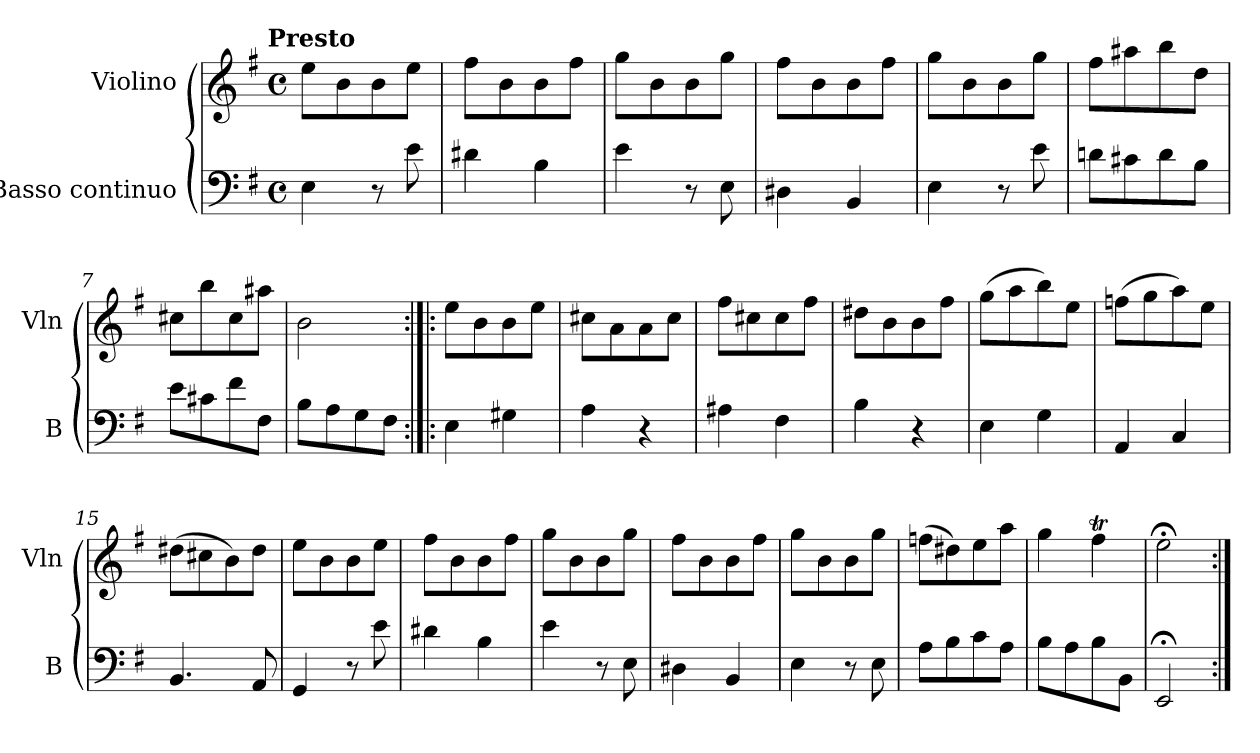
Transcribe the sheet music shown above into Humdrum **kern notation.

**kern	**kern
*part2	*part1
*staff2	*staff1
*I"Basso continuo	*I"Violino
*I'B	*I'Vln
*clefF4	*clefG2
*k[f#]	*k[f#]
*e:	*e:
!!LO:TX:omd:t=Presto
*M2/2	*M2/2
*met(c)	*met(c)
*MM184	*MM184
=1	=1
4E\	8ee\L
.	8b\
8r	8b\
8e\	8ee\J
=2	=2
4d#X\	8ff#\L
.	8b\
4B\	8b\
.	8ff#\J
=3	=3
4e\	8gg\L
.	8b\
8r	8b\
8E\	8gg\J
=4	=4
4D#X\	8ff#\L
.	8b\
4BB/	8b\
.	8ff#\J
=5	=5
4E\	8gg\L
.	8b\
8r	8b\
8e\	8gg\J
=6	=6
8dn\L	8ff#\L
8c#X\	8aa#X\
8d\	8bb\
8B\J	8dd\J
=7	=7
8e\L	8cc#X\L
8c#X\	8bb\
8f#\	8cc#\
8F#\J	8aa#X\J
=8	=8
8B\L	2b\
8A\	.
8G\	.
8F#\J	.
=9:|!|:	=9:|!|:
4E\	8ee\L
.	8b\
4G#X\	8b\
.	8ee\J
=10	=10
4A\	8cc#X\L
.	8a\
4r	8a\
.	8cc#\J
=11	=11
4A#X\	8ff#\L
.	8cc#X\
4F#\	8cc#\
.	8ff#\J
=12	=12
4B\	8dd#X\L
.	8b\
4r	8b\
.	8ff#\J
=13	=13
4E\	(8gg\L
.	8aa\
4G\	8bb\)
.	8ee\J
=14	=14
4AA/	(8ffn\L
.	8gg\
4C/	8aa\)
.	8ee\J
=15	=15
4.BB/	(8dd#X\L
.	8cc#X\
.	8b\)
8AA/	8dd#\J
=16	=16
4GG/	8ee\L
.	8b\
8r	8b\
8e\	8ee\J
=17	=17
4d#X\	8ff#\L
.	8b\
4B\	8b\
.	8ff#\J
=18	=18
4e\	8gg\L
.	8b\
8r	8b\
8E\	8gg\J
=19	=19
4D#X\	8ff#\L
.	8b\
4BB/	8b\
.	8ff#\J
=20	=20
4E\	8gg\L
.	8b\
8r	8b\
8E\	8gg\J
=21	=21
8A\L	(8ffn\L
8B\	8dd#X\)
8c\	8ee\
8A\J	8aa\J
=22	=22
8B\L	4gg\
8A\	.
8B\	4ff#t\
8BB\J	.
=23	=23
2EE;</	2ee;<\
=:|!	=:|!
*-	*-
